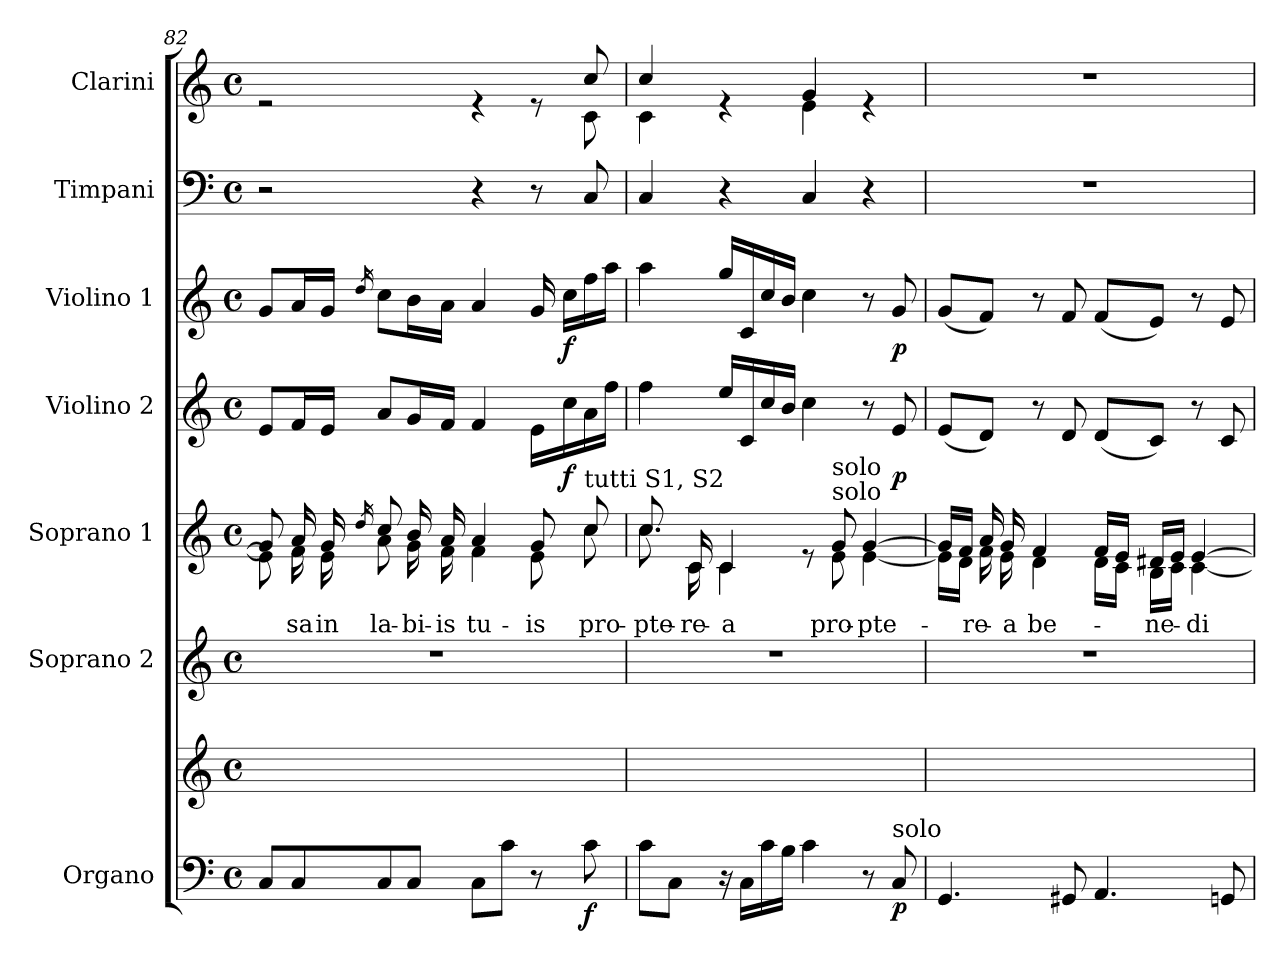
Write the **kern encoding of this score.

**kern	**kern	**dynam	**kern	**kern	**text	**kern	**dynam	**kern	**dynam	**kern	**kern
*part7	*part7	*part7	*part6	*part5	*part5	*part4	*part4	*part3	*part3	*part2	*part1
*staff8	*staff7	*staff7/8	*staff6	*staff5	*staff5	*staff4	*staff4	*staff3	*staff3	*staff2	*staff1
*I"Organo	*	*	*I"Soprano 2	*I"Soprano 1	*	*I"Violino 2	*	*I"Violino 1	*	*I"Timpani	*I"Clarini
*	*	*	*	*	*	*I'Vln	*	*I'Vln	*	*I'Timp	*I'C
*clefF4	*clefG2	*	*clefG2	*clefG2	*	*clefG2	*	*clefG2	*	*clefF4	*clefG2
*k[]	*k[]	*	*k[]	*k[]	*	*k[]	*	*k[]	*	*k[]	*k[]
*M4/4	*M4/4	*	*M4/4	*M4/4	*	*M4/4	*	*M4/4	*	*M4/4	*M4/4
*met(c)	*met(c)	*	*met(c)	*met(c)	*	*met(c)	*	*met(c)	*	*met(c)	*met(c)
=82	=82	=82	=82	=82	=82	=82	=82	=82	=82	=82	=82
*	*	*	*	*^	*	*	*	*	*	*	*^
8C/L	1ryy	.	1r	8g/]	8e\]	.	8e/L	.	8g/L	.	2r	2re	2..ryy
!	!	!	!	!	!	!LO:LY:b	!	!	!	!	!	!	!
8C/	.	.	.	16a/	16f\	-sa	16f/L	.	16a/L	.	.	.	.
!	!	!	!	!	!	!LO:LY:b	!	!	!	!	!	!	!
.	.	.	.	16g/	16e\	in	16e/JJ	.	16g/JJ	.	.	.	.
.	.	.	.	16qdd/	.	.	.	.	16qdd/	.	.	.	.
!	!	!	!	!	!	!LO:LY:b	!	!	!	!	!	!	!
8C/	.	.	.	8cc/	8a\	la-	8a/L	.	8cc\L	.	.	.	.
!	!	!	!	!	!	!LO:LY:b	!	!	!	!	!	!	!
8C/J	.	.	.	16b/	16g\	-bi-	16g/L	.	16b\L	.	.	.	.
!	!	!	!	!	!	!LO:LY:b	!	!	!	!	!	!	!
.	.	.	.	16a/	16f\	-is	16f/JJ	.	16a\JJ	.	.	.	.
!	!	!	!	!	!	!LO:LY:b	!	!	!	!	!	!	!
8C\L	.	.	.	4a/	4f\	tu-	4f/	.	4a/	.	4r	4re	.
8c\J	.	.	.	.	.	.	.	.	.	.	.	.	.
!	!	!	!	!	!	!LO:LY:b	!	!	!	!	!	!	!
8r	.	.	.	8g/	8e\	-is	16e\LL	.	16g/	.	8r	8re	.
!	!	!	!	!	!	!	!	!LO:DY:b	!	!LO:DY:b	!	!	!
.	.	.	.	.	.	.	16cc\	f	16cc\LL	f	.	.	.
!	!	!	!	!LO:TX:a:t=tutti S1, S2	!	!	!	!	!	!	!	!	!
!	!	!LO:DY:b=2	!	!	!	!LO:LY:b	!	!	!	!	!	!	!
8c\	.	f	.	8cc/	8cc\	pro-	16a\	.	16ff\	.	8C/	8cc/	8c\
.	.	.	.	.	.	.	16ff\JJ	.	16aa\JJ	.	.	.	.
!!LO:PB:g=z	!!
=83	=83	=83	=83	=83	=83	=83	=83	=83	=83	=83	=83	=83	=83
!	!	!	!	!	!	!LO:LY:b	!	!	!	!	!	!	!
8c\L	1ryy	.	1r	8.cc/	8.cc\	-pte-	4ff\	.	4aa\	.	4C/	4cc/	4c\
8C\J	.	.	.	.	.	.	.	.	.	.	.	.	.
!	!	!	!	!	!	!LO:LY:b	!	!	!	!	!	!	!
.	.	.	.	16c/	16c\	-re-	.	.	.	.	.	.	.
!	!	!	!	!	!	!LO:LY:b	!	!	!	!	!	!	!
16r	.	.	.	4c/	4c\	-a	16ee/LL	.	16gg/LL	.	4r	4re	4ryy
16C\LL	.	.	.	.	.	.	16c/	.	16c/	.	.	.	.
16c\	.	.	.	.	.	.	16cc/	.	16cc/	.	.	.	.
16B\JJ	.	.	.	.	.	.	16b/JJ	.	16b/JJ	.	.	.	.
4c\	.	.	.	8re	8ryy	.	4cc\	.	4cc\	.	4C/	4g/	4e\
!	!	!	!	!LO:TX:a:t=solo	!	!	!	!	!	!	!	!	!
!	!	!	!	!LO:TX:a:t=solo	!	!	!	!	!	!	!	!	!
!	!	!	!	!	!	!LO:LY:b	!	!	!	!	!	!	!
.	.	.	.	8g/	8e\	pro-	.	.	.	.	.	.	.
!	!	!	!	!	!	!LO:LY:b	!	!	!	!	!	!	!
8r	.	.	.	[4g/	[4e\	-pte-	8r	.	8r	.	4r	4re	4ryy
!LO:TX:a:t=solo	!	!	!	!	!	!	!	!	!	!	!	!	!
!	!	!LO:DY:b=2	!	!	!	!	!	!LO:DY:b	!	!LO:DY:b	!	!	!
8C/	.	p	.	.	.	.	8e/	p	8g/	p	.	.	.
*	*	*	*	*	*	*	*	*	*	*	*	*v	*v
=84	=84	=84	=84	=84	=84	=84	=84	=84	=84	=84	=84	=84
4.GG/	1ryy	.	1r	16g/LL]	16e\LL]	.	(8e/L	.	(8g/L	.	1r	1r
.	.	.	.	16f/JJ	16d\JJ	.	.	.	.	.	.	.
!	!	!	!	!	!	!LO:LY:b	!	!	!	!	!	!
.	.	.	.	16a/	16f\	-re-	8d/J)	.	8f/J)	.	.	.
!	!	!	!	!	!	!LO:LY:b	!	!	!	!	!	!
.	.	.	.	16g/	16e\	-a	.	.	.	.	.	.
!	!	!	!	!	!	!LO:LY:b	!	!	!	!	!	!
.	.	.	.	4f/	4d\	be-	8r	.	8r	.	.	.
8GG#X/	.	.	.	.	.	.	8d/	.	8f/	.	.	.
4.AA/	.	.	.	16f/LL	16d\LL	.	(8d/L	.	(8f/L	.	.	.
.	.	.	.	16e/JJ	16c\JJ	.	.	.	.	.	.	.
!	!	!	!	!	!	!LO:LY:b	!	!	!	!	!	!
.	.	.	.	16d#X/LL	16B\LL	-ne-	8c/J)	.	8e/J)	.	.	.
.	.	.	.	16e/JJ	16c\JJ	.	.	.	.	.	.	.
!	!	!	!	!	!	!LO:LY:b	!	!	!	!	!	!
.	.	.	.	[4e/	[4c\	-di-	8r	.	8r	.	.	.
8GGn/	.	.	.	.	.	.	8c/	.	8e/	.	.	.
*	*	*	*	*v	*v	*	*	*	*	*	*	*
=	=	=	=	=	=	=	=	=	=	=	=
*-	*-	*-	*-	*-	*-	*-	*-	*-	*-	*-	*-
